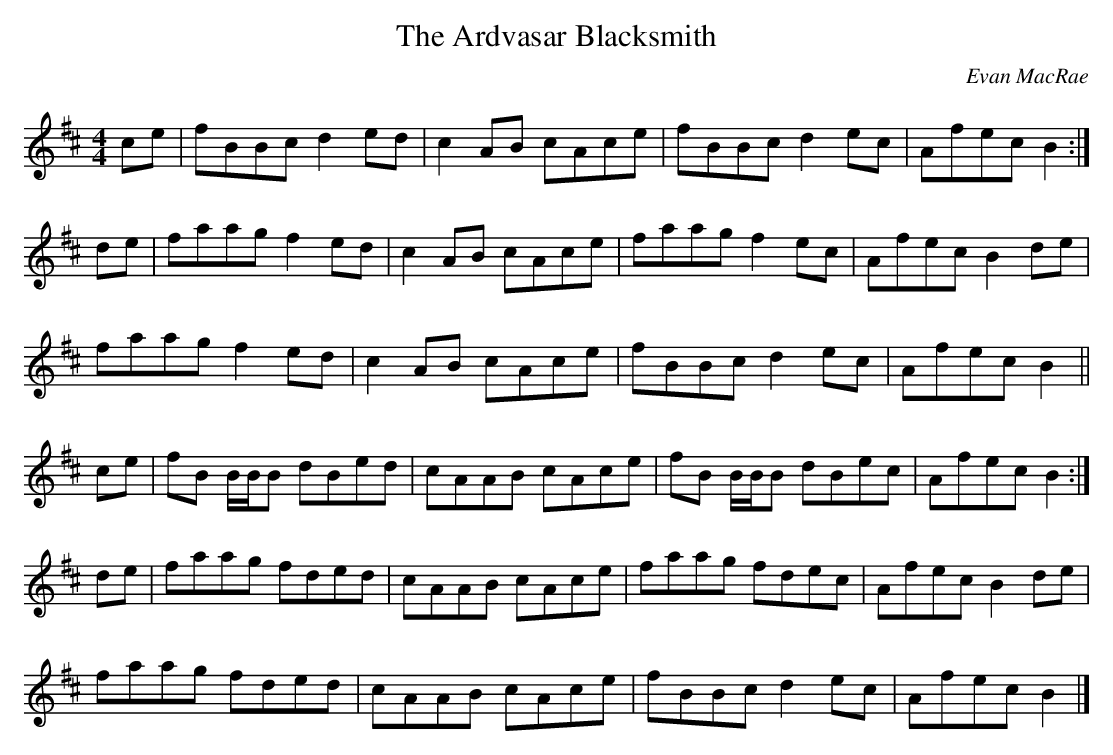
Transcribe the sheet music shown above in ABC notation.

X:1
T:Ardvasar Blacksmith, The
C:Evan MacRae
M:4/4
L:1/8
K:Bm
ce | fBBc d2 ed | c2 AB cAce | fBBc d2 ec | Afec B2 :|
de | faag f2 ed | c2 AB cAce | faag f2 ec | Afec B2 de |
faag f2 ed |c2 AB cAce | fBBc d2 ec | Afec B2 ||
ce | fB B/B/B dBed | cAAB cAce | fB B/B/B dBec | Afec B2 :|
de | faag fded | cAAB cAce | faag fdec | Afec B2 de |
faag fded | cAAB cAce | fBBc d2 ec | Afec B2 |]
